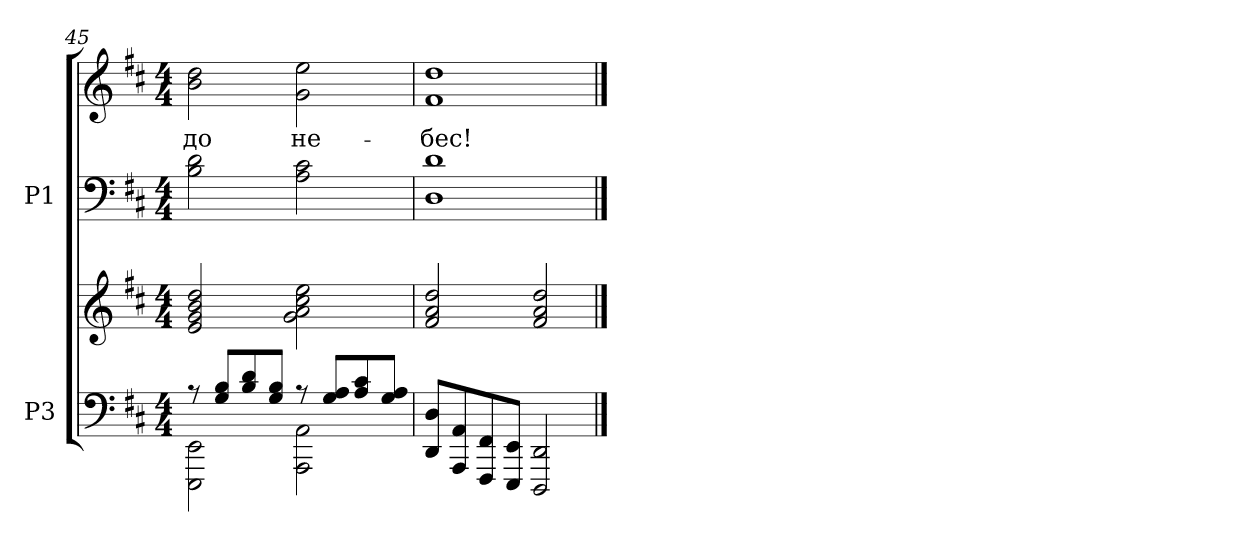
**kern	**kern	**kern	**kern	**text
*part2	*part2	*part1	*part1	*part1
*staff4	*staff3	*staff2	*staff1	*staff1
*I"P3	*	*I"P1	*	*
*clefF4	*clefG2	*clefF4	*clefG2	*
*k[f#c#]	*k[f#c#]	*k[f#c#]	*k[f#c#]	*
*b:	*b:	*b:	*b:	*
*M4/4	*M4/4	*M4/4	*M4/4	*
=45	=45	=45	=45	=45
*^	*	*	*	*
!	!	!	!	!	!LO:LY:b:color=#000000
8r	2EEEi\ 2EEi	2ei/ 2gi 2bi 2ddi	2Bi\ 2di	2bi\ 2ddi	до
8Gi/ 8BiL	.	.	.	.	.
8Bi/ 8di	.	.	.	.	.
8Gi/ 8BiJ	.	.	.	.	.
!	!	!	!	!	!LO:LY:b:color=#000000
8r	2AAAi\ 2AAi	2gi\ 2ai 2cc#i 2eei	2Ai\ 2c#i	2gi\ 2eei	не-
8Gi/ 8AiL	.	.	.	.	.
8Ai/ 8c#i	.	.	.	.	.
8Gi/ 8AiJ	.	.	.	.	.
*v	*v	*	*	*	*
=46	=46	=46	=46	=46
!	!	!	!	!LO:LY:b:color=#000000
8DDi/ 8DiL	2f#i/ 2ai 2ddi	1Di 1di	1f#i 1ddi	-бес!
8AAAi/ 8AAi	.	.	.	.
8FFF#i/ 8FF#i	.	.	.	.
8EEEi/ 8EEiJ	.	.	.	.
2DDDi/ 2DDi	2f#i/ 2ai 2ddi	.	.	.
==	==	==	==	==
*-	*-	*-	*-	*-
